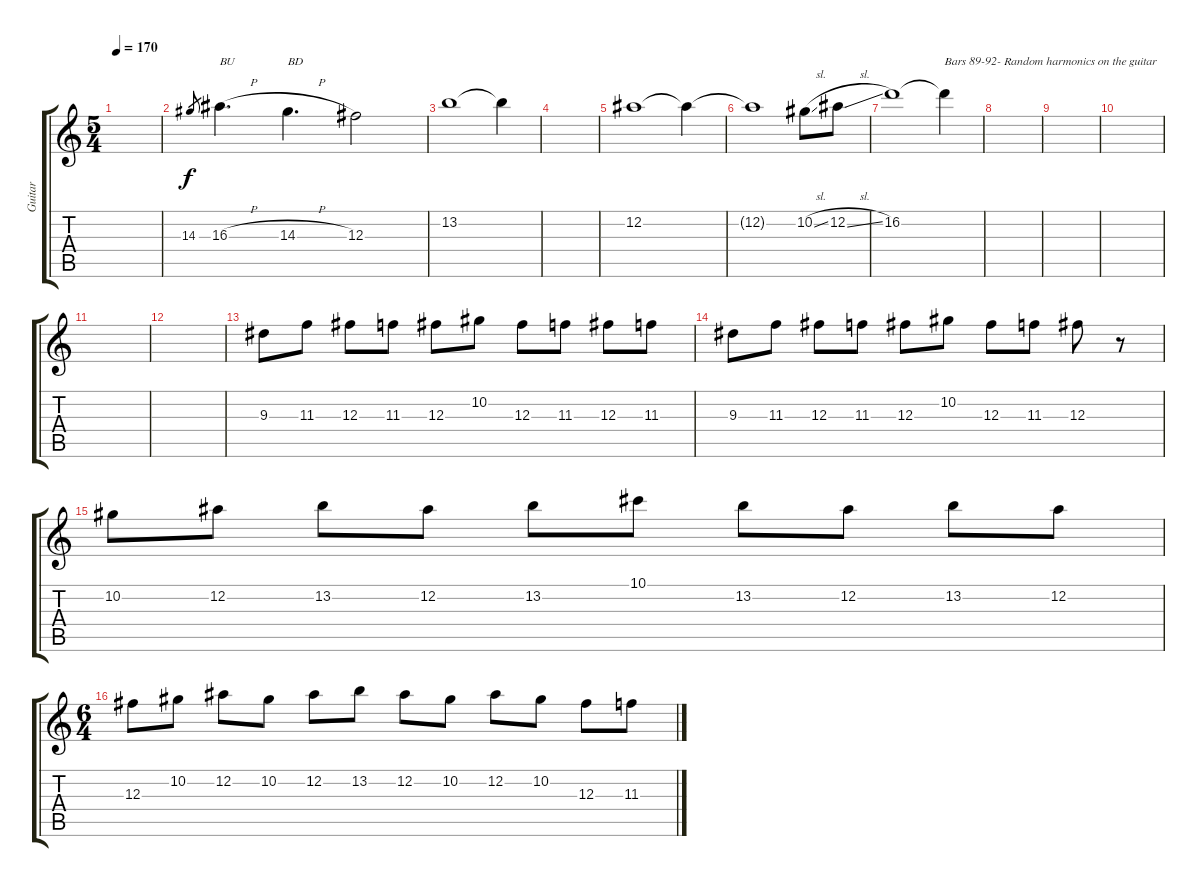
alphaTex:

\track ("Guitar" "Guitar") {instrument distortionguitar}
\staff {score tabs}
\tuning (Eb4 Bb3 Gb3 Db3 Ab2 Eb2) {hide}
\ts (5 4)
\tempo 170
\clef g2
\ks c
|
14.3.8{gr} 16.3{h}.4{d txt "BU"} 14.3{h}.4{d txt "BD"} 12.3.2 |
13.2.1 13.2{t}.4 |
|
12.2.1 12.2{t}.4 |
12.2{t}.1 10.2{sl}.8 12.2{sl}.8 |
16.2.1 16.2{t}.4{txt "Bars 89-92- Random harmonics on the guitar"} |
|
|
|
|
|
9.3.8 11.3.8 12.3.8 11.3.8 12.3.8 10.2.8 12.3.8 11.3.8 12.3.8 11.3.8 |
9.3.8 11.3.8 12.3.8 11.3.8 12.3.8 10.2.8 12.3.8 11.3.8 12.3.8 r.8 |
10.2.8 12.2.8 13.2.8 12.2.8 13.2.8 10.1.8 13.2.8 12.2.8 13.2.8 12.2.8 |
\ts (6 4)
12.3.8 10.2.8 12.2.8 10.2.8 12.2.8 13.2.8 12.2.8 10.2.8 12.2.8 10.2.8 12.3.8 11.3.8
